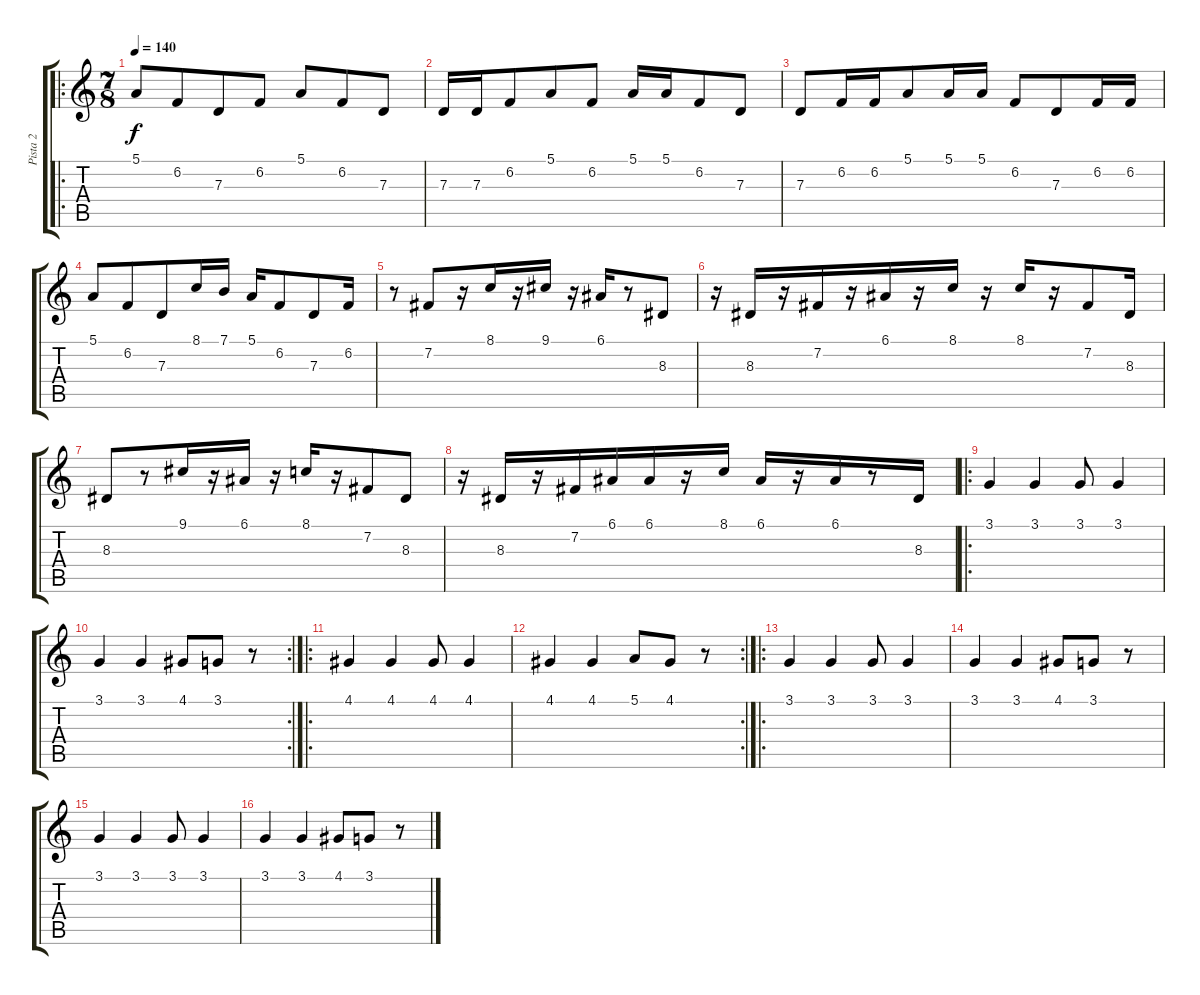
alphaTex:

\track ("Pista 2" "Pista 2") {instrument vibraphone}
\staff {score tabs}
\tuning (E4 B3 G3 D3 A2 E2) {hide}
\ro
\ts (7 8)
\tempo 140
\clef g2
\ks c
5.1.8{dy f} 6.2.8 7.3.8 6.2.8 5.1.8 6.2.8 7.3.8 |
7.3.16 7.3.16 6.2.8 5.1.8 6.2.8 5.1.16 5.1.16 6.2.8 7.3.8 |
7.3.8 6.2.16 6.2.16 5.1.8 5.1.16 5.1.16 6.2.8 7.3.8 6.2.16 6.2.16 |
5.1.8 6.2.8 7.3.8 8.1.16 7.1.16 5.1.16 6.2.8 7.3.8 6.2.16 |
r.8 7.2.8 r.16 8.1.16 r.16 9.1.16 r.16 6.1.16 r.8 8.3.8 |
r.16 8.3.16 r.16 7.2.16 r.16 6.1.16 r.16 8.1.16 r.16 8.1.16 r.16 7.2.8 8.3.16 |
8.3.8 r.8 9.1.16 r.16 6.1.16 r.16 8.1.16 r.16 7.2.8 8.3.8 |
r.16 8.3.16 r.16 7.2.16 6.1.16 6.1.16 r.16 8.1.16 6.1.16 r.16 6.1.16 r.8 8.3.16 |
\ro
3.1.4 3.1.4 3.1.8 3.1.4 |
\rc 2
3.1.4 3.1.4 4.1.8 3.1.8 r.8 |
\ro
4.1.4 4.1.4 4.1.8 4.1.4 |
\rc 2
4.1.4 4.1.4 5.1.8 4.1.8 r.8 |
\ro
3.1.4 3.1.4 3.1.8 3.1.4 |
3.1.4 3.1.4 4.1.8 3.1.8 r.8 |
3.1.4 3.1.4 3.1.8 3.1.4 |
3.1.4 3.1.4 4.1.8 3.1.8 r.8
